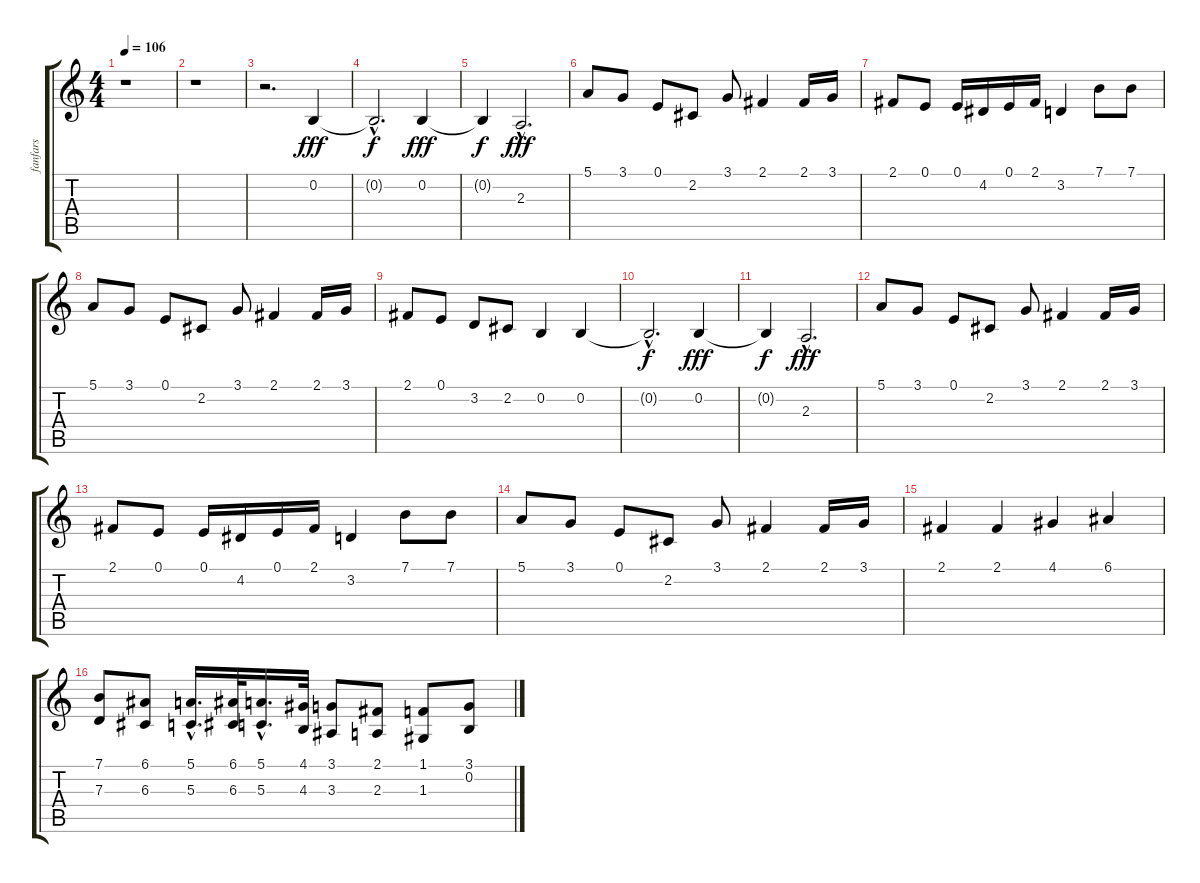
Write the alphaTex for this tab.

\track ("fanfars" "fanfars") {instrument altosax}
\staff {score tabs}
\tuning (E4 B3 G3 D3 A2 E2) {hide}
\ts (4 4)
\tempo 106
\clef g2
\ks c
r.1{dy fff} |
r.1 |
r.2{d} 0.2.4 |
0.2{hac t}.2{d dy f} 0.2.4{dy fff} |
0.2{t}.4{dy f} 2.3{hac}.2{d dy fff} |
5.1.8 3.1.8 0.1.8 2.2.8 3.1.8 2.1.4 2.1.16 3.1.16 |
2.1.8 0.1.8 0.1.16 4.2.16 0.1.16 2.1.16 3.2.4 7.1.8 7.1.8 |
5.1.8 3.1.8 0.1.8 2.2.8 3.1.8 2.1.4 2.1.16 3.1.16 |
2.1.8 0.1.8 3.2.8 2.2.8 0.2.4 0.2.4 |
0.2{hac t}.2{d dy f} 0.2.4{dy fff} |
0.2{t}.4{dy f} 2.3{hac}.2{d dy fff} |
5.1.8 3.1.8 0.1.8 2.2.8 3.1.8 2.1.4 2.1.16 3.1.16 |
2.1.8 0.1.8 0.1.16 4.2.16 0.1.16 2.1.16 3.2.4 7.1.8 7.1.8 |
5.1.8 3.1.8 0.1.8 2.2.8 3.1.8 2.1.4 2.1.16 3.1.16 |
2.1.4 2.1.4 4.1.4 6.1.4 |
(7.1 7.3).8 (6.1 6.3).8 (5.1{hac} 5.3{hac}).16{d} (6.1 6.3).32 (5.1{hac} 5.3{hac}).16{d} (4.1 4.3).32 (3.1 3.3).8 (2.1 2.3).8 (1.1 1.3).8 (3.1 0.2).8
